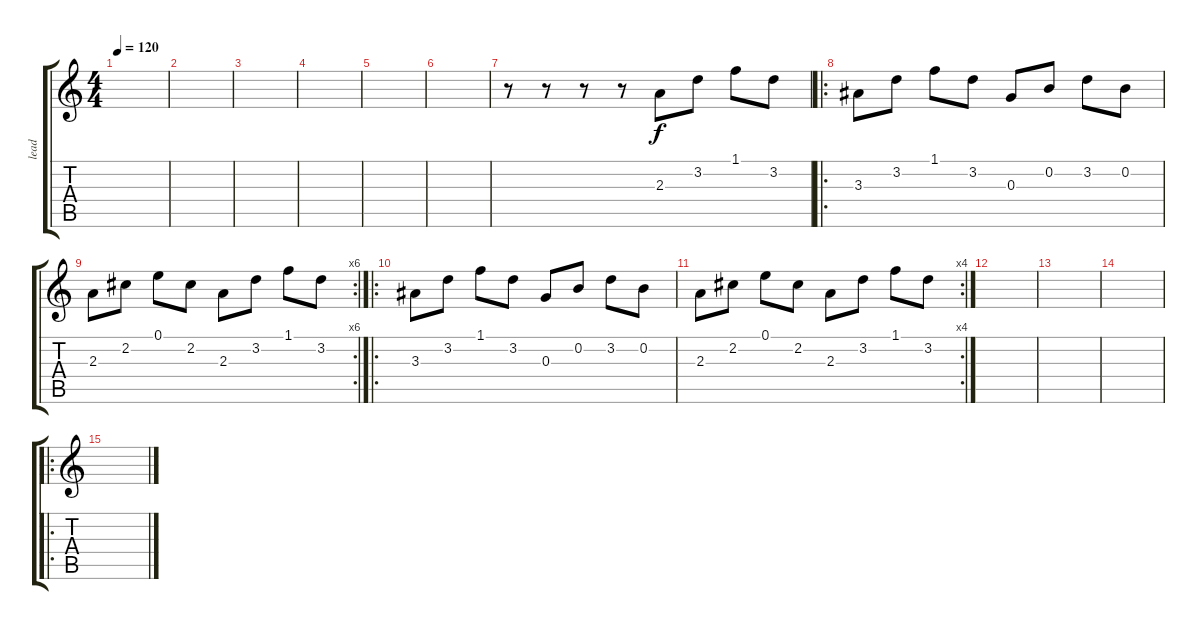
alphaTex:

\track ("lead" "lead") {instrument electricguitarclean}
\staff {score tabs}
\tuning (E4 B3 G3 D3 A2 D2) {hide}
\ts (4 4)
\tempo 120
\clef g2
\ks c
|
|
|
|
|
|
r.8 r.8 r.8 r.8 2.3.8 3.2.8 1.1.8 3.2.8 |
\ro
3.3.8 3.2.8 1.1.8 3.2.8 0.3.8 0.2.8 3.2.8 0.2.8 |
\rc 6
2.3.8 2.2.8 0.1.8 2.2.8 2.3.8 3.2.8 1.1.8 3.2.8 |
\ro
3.3.8 3.2.8 1.1.8 3.2.8 0.3.8 0.2.8 3.2.8 0.2.8 |
\rc 4
2.3.8 2.2.8 0.1.8 2.2.8 2.3.8 3.2.8 1.1.8 3.2.8 |
|
|
|
\ro
